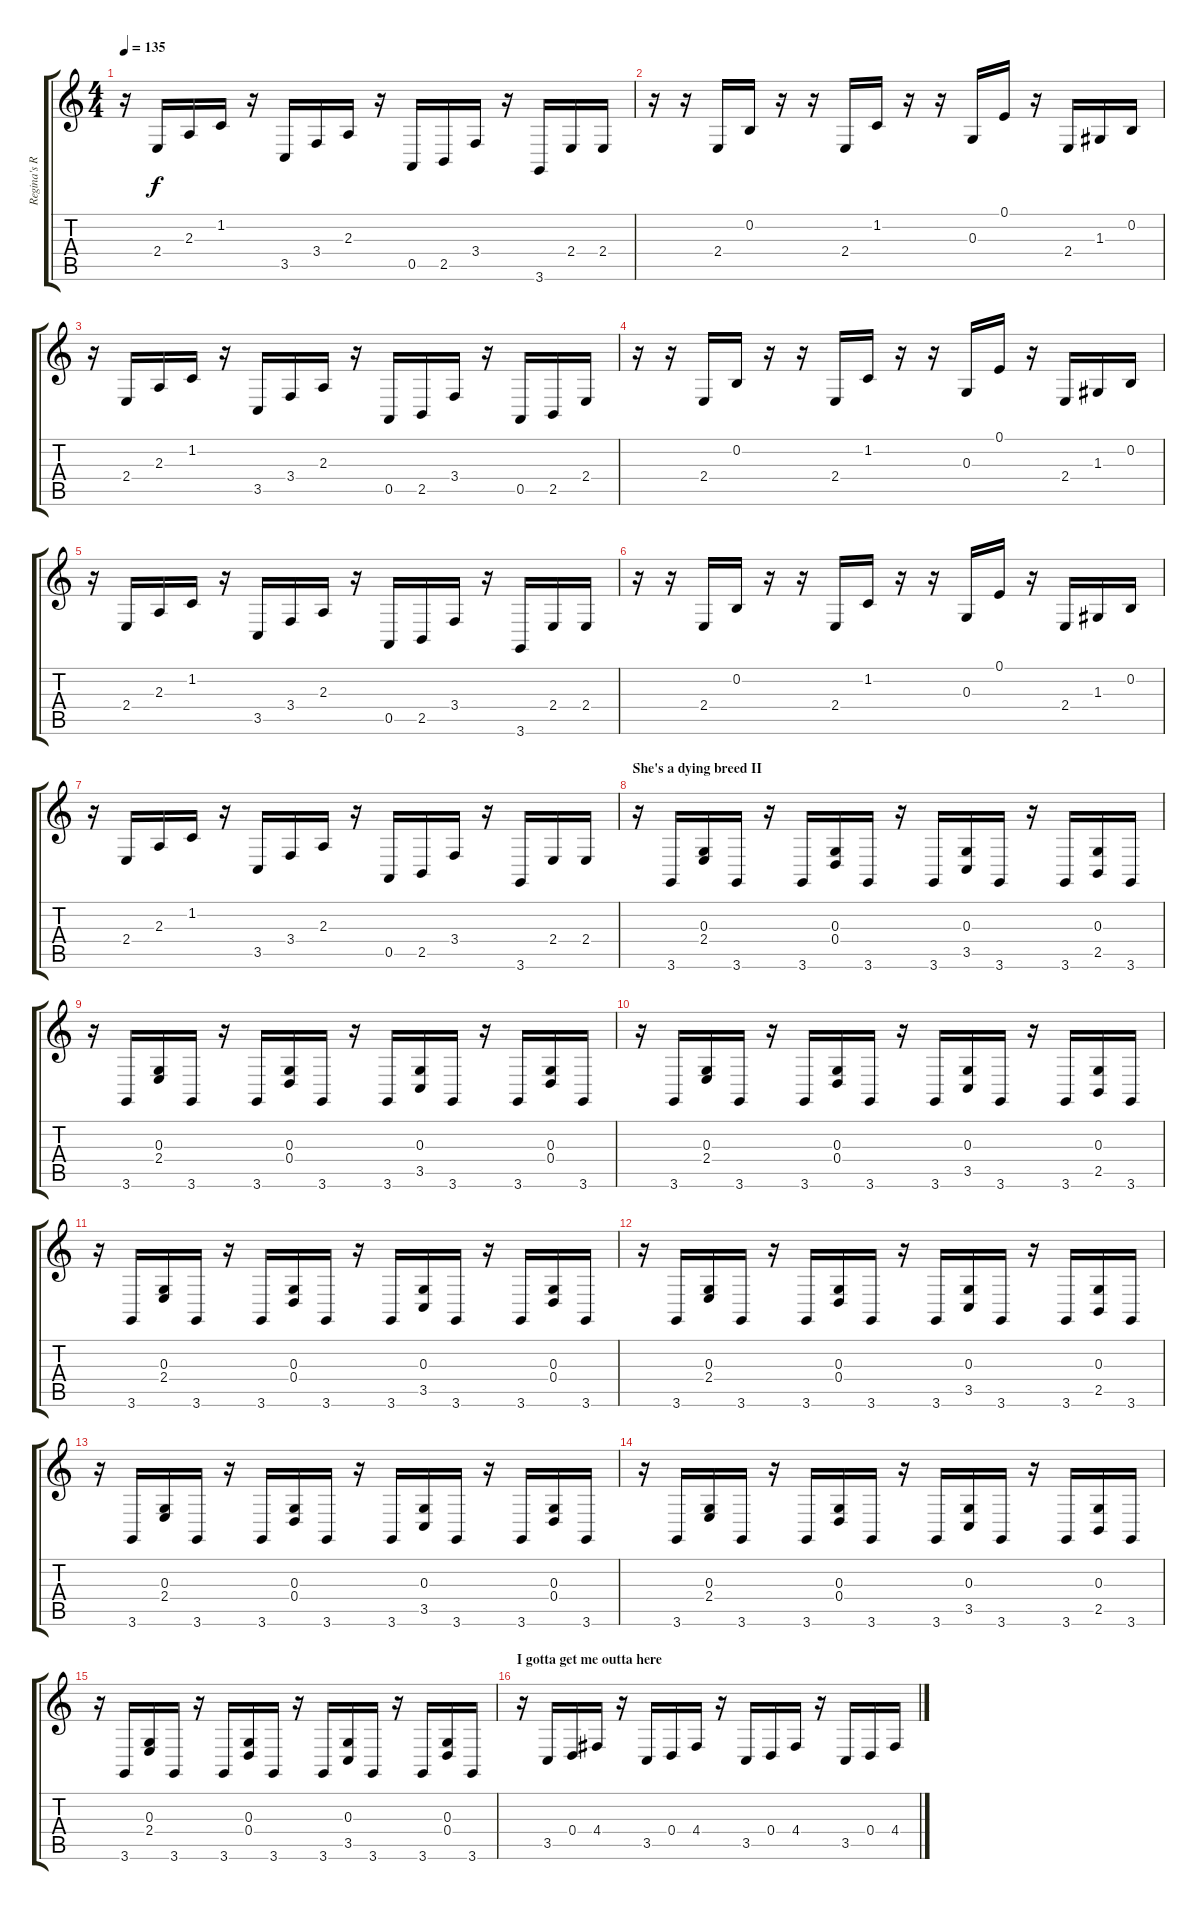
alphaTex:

\track ("Regina's Right" "Regina's R") {instrument brightacousticpiano}
\staff {score tabs}
\tuning (E4 B3 G3 D3 A2 E2) {hide}
\ts (4 4)
\tempo 135
\clef g2
\ks c
r.16{dy f} 2.4.16 2.3.16 1.2.16 r.16 3.5.16 3.4.16 2.3.16 r.16 0.5.16 2.5.16 3.4.16 r.16 3.6.16 2.4.16 2.4.16 |
r.16 r.16 2.4.16 0.2.16 r.16 r.16 2.4.16 1.2.16 r.16 r.16 0.3.16 0.1.16 r.16 2.4.16 1.3.16 0.2.16 |
r.16 2.4.16 2.3.16 1.2.16 r.16 3.5.16 3.4.16 2.3.16 r.16 0.5.16 2.5.16 3.4.16 r.16 0.5.16 2.5.16 2.4.16 |
r.16 r.16 2.4.16 0.2.16 r.16 r.16 2.4.16 1.2.16 r.16 r.16 0.3.16 0.1.16 r.16 2.4.16 1.3.16 0.2.16 |
r.16 2.4.16 2.3.16 1.2.16 r.16 3.5.16 3.4.16 2.3.16 r.16 0.5.16 2.5.16 3.4.16 r.16 3.6.16 2.4.16 2.4.16 |
r.16 r.16 2.4.16 0.2.16 r.16 r.16 2.4.16 1.2.16 r.16 r.16 0.3.16 0.1.16 r.16 2.4.16 1.3.16 0.2.16 |
r.16 2.4.16 2.3.16 1.2.16 r.16 3.5.16 3.4.16 2.3.16 r.16 0.5.16 2.5.16 3.4.16 r.16 3.6.16 2.4.16 2.4.16 |
\section ("" "She's a dying breed II")
r.16 3.6.16 (0.3 2.4).16 3.6.16 r.16 3.6.16 (0.3 0.4).16 3.6.16 r.16 3.6.16 (0.3 3.5).16 3.6.16 r.16 3.6.16 (0.3 2.5).16 3.6.16 |
r.16 3.6.16 (0.3 2.4).16 3.6.16 r.16 3.6.16 (0.3 0.4).16 3.6.16 r.16 3.6.16 (0.3 3.5).16 3.6.16 r.16 3.6.16 (0.3 0.4).16 3.6.16 |
r.16 3.6.16 (0.3 2.4).16 3.6.16 r.16 3.6.16 (0.3 0.4).16 3.6.16 r.16 3.6.16 (0.3 3.5).16 3.6.16 r.16 3.6.16 (0.3 2.5).16 3.6.16 |
r.16 3.6.16 (0.3 2.4).16 3.6.16 r.16 3.6.16 (0.3 0.4).16 3.6.16 r.16 3.6.16 (0.3 3.5).16 3.6.16 r.16 3.6.16 (0.3 0.4).16 3.6.16 |
r.16 3.6.16 (0.3 2.4).16 3.6.16 r.16 3.6.16 (0.3 0.4).16 3.6.16 r.16 3.6.16 (0.3 3.5).16 3.6.16 r.16 3.6.16 (0.3 2.5).16 3.6.16 |
r.16 3.6.16 (0.3 2.4).16 3.6.16 r.16 3.6.16 (0.3 0.4).16 3.6.16 r.16 3.6.16 (0.3 3.5).16 3.6.16 r.16 3.6.16 (0.3 0.4).16 3.6.16 |
r.16 3.6.16 (0.3 2.4).16 3.6.16 r.16 3.6.16 (0.3 0.4).16 3.6.16 r.16 3.6.16 (0.3 3.5).16 3.6.16 r.16 3.6.16 (0.3 2.5).16 3.6.16 |
r.16 3.6.16 (0.3 2.4).16 3.6.16 r.16 3.6.16 (0.3 0.4).16 3.6.16 r.16 3.6.16 (0.3 3.5).16 3.6.16 r.16 3.6.16 (0.3 0.4).16 3.6.16 |
\section ("" "I gotta get me outta here")
r.16 3.5.16 0.4.16 4.4.16 r.16 3.5.16 0.4.16 4.4.16 r.16 3.5.16 0.4.16 4.4.16 r.16 3.5.16 0.4.16 4.4.16
